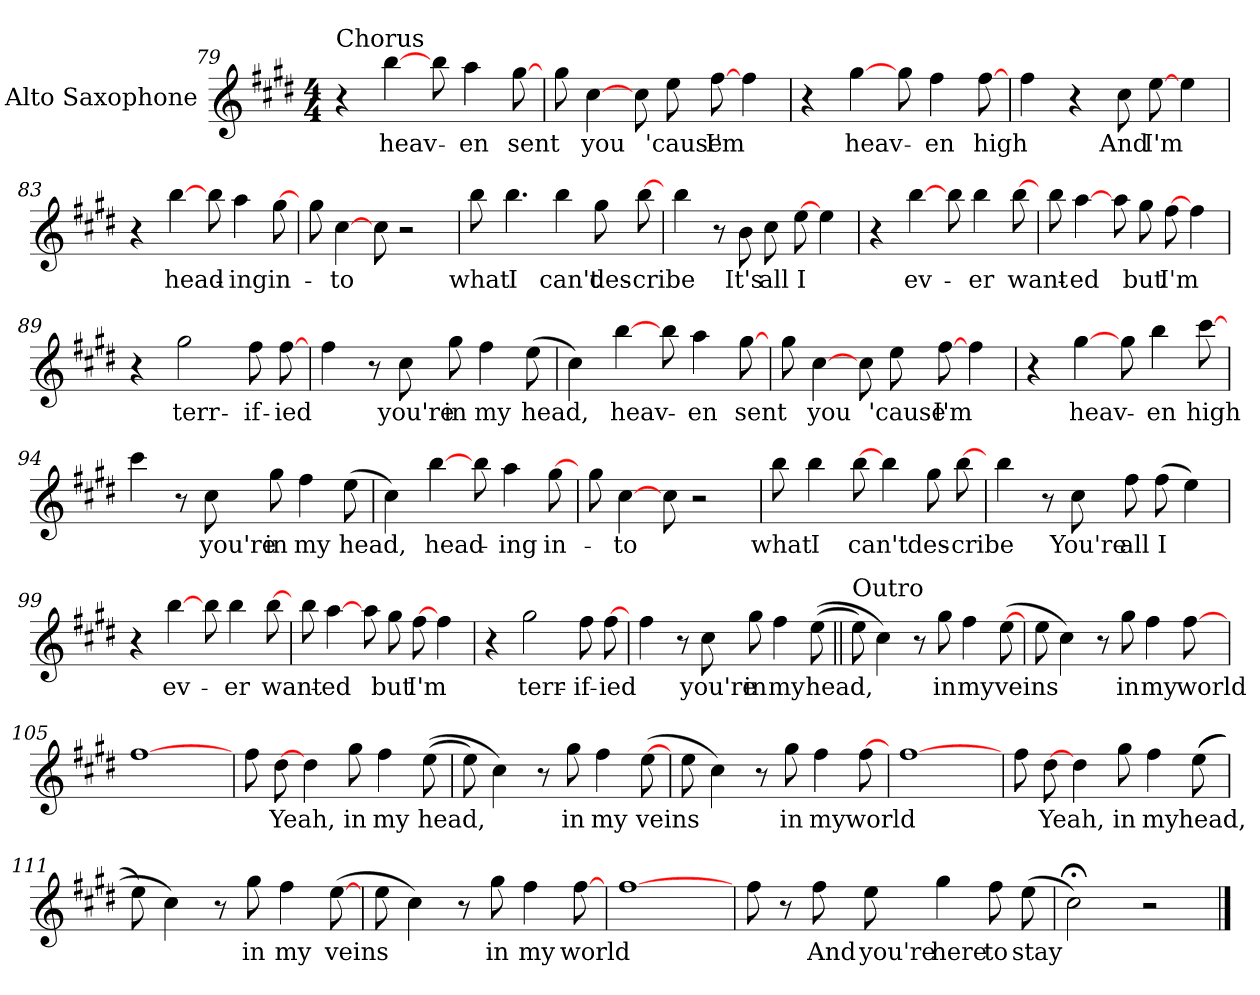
**kern	**text
*part1	*part1
*staff1	*staff1
*I"Alto Saxophone	*
*I'A. Sax.	*
!!LO:PB:g=z
*clefG2	*
*k[f#c#g#d#]	*
*c#:	*
*M4/4	*
=79	=79
!LO:TX:a:t=Chorus	!
4r	.
[4bb	-heav-
8bbL	.
4aa	-en
[8gg#	-sent
=80	=80
8gg#L	.
[4cc#	-you
8cc#	.
8eeL	-'cause
[8ff#	-I'm
4ff#	.
=81	=81
4r	.
[4gg#	-heav-
8gg#L	.
4ff#	-en
[8ff#	-high
=82	=82
4ff#	.
4r	.
8cc#L	-And
[8ee	-I'm
4ee	.
!!LO:LB:g=z
=83	=83
4r	.
[4bb	-head-
8bbL	.
4aa	-ing
[8gg#	-in-
=84	=84
8gg#L	.
[4cc#	-to
8cc#	.
2r	.
=85	=85
8bbL	-what
4.bb	-I
4bb	-can't
8gg#L	-des-
[8bb	-cribe
=86	=86
4bb	.
8r	.
8b	-It's
8cc#L	-all
[8ee	-I
4ee	.
!!LO:LB:g=z
=87	=87
4r	.
[4bb	-ev-
8bbL	.
4bb	-er
[8bb	-want-
=88	=88
8bbL	.
[4aa	-ed
8aa	.
8gg#L	-but
[8ff#	-I'm
4ff#	.
=89	=89
4r	.
2gg#	-terr-
8ff#	-if-
[8ff#	-ied
=90	=90
4ff#	.
8r	.
8cc#	-you're
8gg#L	-in
4ff#	-my
(8ee	-head,
!!LO:LB:g=z
=91	=91
4cc#)	.
[4bb	-heav-
8bbL	.
4aa	-en
[8gg#	-sent
=92	=92
8gg#L	.
[4cc#	-you
8cc#	.
8eeL	-'cause
[8ff#	-I'm
4ff#	.
=93	=93
4r	.
[4gg#	-heav-
8gg#L	.
4bb	-en
[8ccc#	-high
=94	=94
4ccc#	.
8r	.
8cc#	-you're
8gg#L	-in
4ff#	-my
(8ee	-head,
!!LO:LB:g=z
=95	=95
4cc#)	.
[4bb	-head-
8bbL	.
4aa	-ing
[8gg#	-in-
=96	=96
8gg#L	.
[4cc#	-to
8cc#	.
2r	.
=97	=97
8bbL	-what
4bb	-I
[8bb	-can't
4bb	.
8gg#L	-des-
[8bb	-cribe
=98	=98
4bb	.
8r	.
8cc#	-You're
8ff#L	-all
(8ff#	-I
4ee)	.
!!LO:LB:g=z
=99	=99
4r	.
[4bb	-ev-
8bbL	.
4bb	-er
[8bb	-want-
=100	=100
8bbL	.
[4aa	-ed
8aa	.
8gg#L	-but
[8ff#	-I'm
4ff#	.
=101	=101
4r	.
2gg#	-terr-
8ff#	-if-
[8ff#	-ied
=102	=102
4ff#	.
8r	.
8cc#	-you're
8gg#L	-in
4ff#	-my
((8ee	-head,
!!LO:LB:g=z
=103||	=103||
!LO:TX:a:t=Outro	!
8eeL)	.
4cc#)	.
8r	.
8gg#L	-in
4ff#	-my
([8ee	-veins
=104	=104
8eeL	.
4cc#)	.
8r	.
8gg#L	-in
4ff#	-my
[8ff#	-world
=105	=105
[1ff#	.
=106	=106
8ff#L	.
[8dd#	-Yeah,
4dd#	.
8gg#L	-in
4ff#	-my
((8ee	-head,
!!LO:LB:g=z
=107	=107
8eeL)	.
4cc#)	.
8r	.
8gg#L	-in
4ff#	-my
([8ee	-veins
=108	=108
8eeL	.
4cc#)	.
8r	.
8gg#L	-in
4ff#	-my
[8ff#	-world
=109	=109
[1ff#	.
=110	=110
8ff#L	.
[8dd#	-Yeah,
4dd#	.
8gg#L	-in
4ff#	-my
((8ee	-head,
!!LO:LB:g=z
=111	=111
8eeL)	.
4cc#)	.
8r	.
8gg#L	-in
4ff#	-my
([8ee	-veins
=112	=112
8eeL	.
4cc#)	.
8r	.
8gg#L	-in
4ff#	-my
[8ff#	-world
=113	=113
[1ff#	.
=114	=114
8ff#L	.
8r	.
8ff#L	-And
8ee	-you're
4gg#	-here
8ff#L	-to
(8ee	-stay
=115	=115
2cc#;)	.
2r	.
==	==
*-	*-
